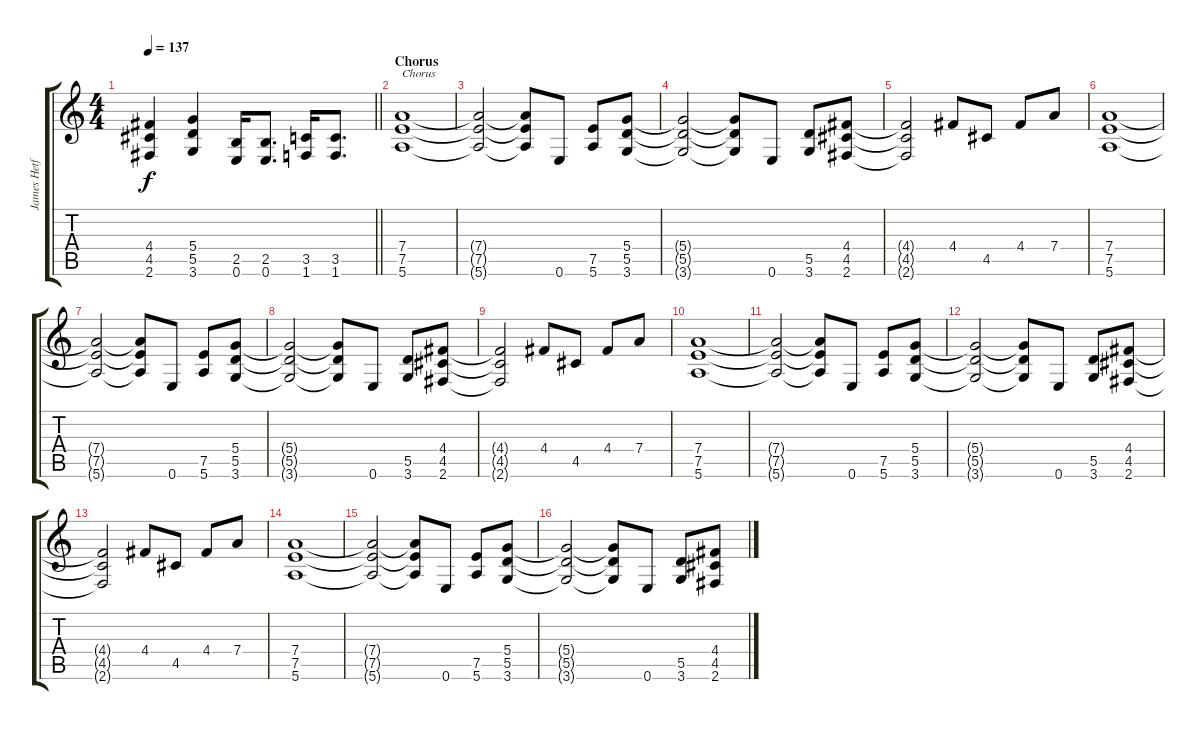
\track ("James Hetfield" "James Hetf") {instrument distortionguitar}
\staff {score tabs}
\tuning (E4 B3 G3 D3 A2 E2) {hide}
\ts (4 4)
\tempo 137
\clef g2
\barLineRight lightlight
\ks c
(4.4 4.5 2.6).4{dy f} (5.4 5.5 3.6).4 (2.5 0.6).16 (2.5 0.6).8{d} (3.5 1.6).16 (3.5 1.6).8{d} |
\section ("" "Chorus")
(7.4 7.5 5.6).1{txt "Chorus"} |
(7.4{t} 7.5{t} 5.6{t}).2 (7.4{t} 7.5{t} 5.6{t}).8 0.6.8 (7.5 5.6).8 (5.4 5.5 3.6).8 |
(5.4{t} 5.5{t} 3.6{t}).2 (5.4{t} 5.5{t} 3.6{t}).8 0.6.8 (5.5 3.6).8 (4.4 4.5 2.6).8 |
(4.4{t} 4.5{t} 2.6{t}).2 4.4.8 4.5.8 4.4.8 7.4.8 |
(7.4 7.5 5.6).1 |
(7.4{t} 7.5{t} 5.6{t}).2 (7.4{t} 7.5{t} 5.6{t}).8 0.6.8 (7.5 5.6).8 (5.4 5.5 3.6).8 |
(5.4{t} 5.5{t} 3.6{t}).2 (5.4{t} 5.5{t} 3.6{t}).8 0.6.8 (5.5 3.6).8 (4.4 4.5 2.6).8 |
(4.4{t} 4.5{t} 2.6{t}).2 4.4.8 4.5.8 4.4.8 7.4.8 |
(7.4 7.5 5.6).1 |
(7.4{t} 7.5{t} 5.6{t}).2 (7.4{t} 7.5{t} 5.6{t}).8 0.6.8 (7.5 5.6).8 (5.4 5.5 3.6).8 |
(5.4{t} 5.5{t} 3.6{t}).2 (5.4{t} 5.5{t} 3.6{t}).8 0.6.8 (5.5 3.6).8 (4.4 4.5 2.6).8 |
(4.4{t} 4.5{t} 2.6{t}).2 4.4.8 4.5.8 4.4.8 7.4.8 |
(7.4 7.5 5.6).1 |
(7.4{t} 7.5{t} 5.6{t}).2 (7.4{t} 7.5{t} 5.6{t}).8 0.6.8 (7.5 5.6).8 (5.4 5.5 3.6).8 |
(5.4{t} 5.5{t} 3.6{t}).2 (5.4{t} 5.5{t} 3.6{t}).8 0.6.8 (5.5 3.6).8 (4.4 4.5 2.6).8
